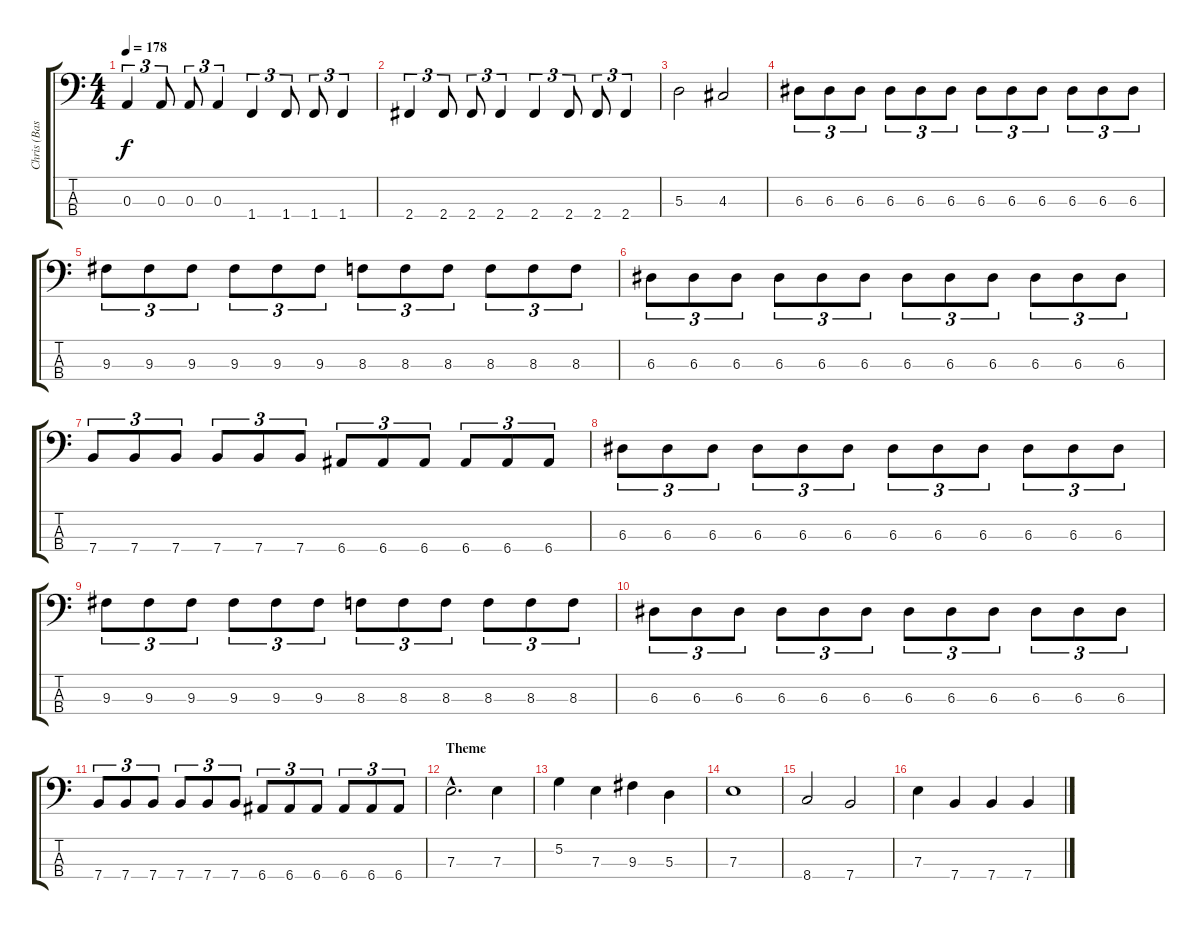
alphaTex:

\track ("Chris (Bass)" "Chris (Bas") {instrument electricbassfinger}
\staff {score tabs}
\tuning (G2 D2 A1 E1) {hide}
\ts (4 4)
\tempo 178
\clef f4
\ks c
0.3.4{tu (3 2) dy f} 0.3.8{tu (3 2)} 0.3.8{tu (3 2)} 0.3.4{tu (3 2)} 1.4.4{tu (3 2)} 1.4.8{tu (3 2)} 1.4.8{tu (3 2)} 1.4.4{tu (3 2)} |
2.4.4{tu (3 2)} 2.4.8{tu (3 2)} 2.4.8{tu (3 2)} 2.4.4{tu (3 2)} 2.4.4{tu (3 2)} 2.4.8{tu (3 2)} 2.4.8{tu (3 2)} 2.4.4{tu (3 2)} |
5.3.2 4.3.2 |
6.3.8{tu (3 2)} 6.3.8{tu (3 2)} 6.3.8{tu (3 2)} 6.3.8{tu (3 2)} 6.3.8{tu (3 2)} 6.3.8{tu (3 2)} 6.3.8{tu (3 2)} 6.3.8{tu (3 2)} 6.3.8{tu (3 2)} 6.3.8{tu (3 2)} 6.3.8{tu (3 2)} 6.3.8{tu (3 2)} |
9.3.8{tu (3 2)} 9.3.8{tu (3 2)} 9.3.8{tu (3 2)} 9.3.8{tu (3 2)} 9.3.8{tu (3 2)} 9.3.8{tu (3 2)} 8.3.8{tu (3 2)} 8.3.8{tu (3 2)} 8.3.8{tu (3 2)} 8.3.8{tu (3 2)} 8.3.8{tu (3 2)} 8.3.8{tu (3 2)} |
6.3.8{tu (3 2)} 6.3.8{tu (3 2)} 6.3.8{tu (3 2)} 6.3.8{tu (3 2)} 6.3.8{tu (3 2)} 6.3.8{tu (3 2)} 6.3.8{tu (3 2)} 6.3.8{tu (3 2)} 6.3.8{tu (3 2)} 6.3.8{tu (3 2)} 6.3.8{tu (3 2)} 6.3.8{tu (3 2)} |
7.4.8{tu (3 2)} 7.4.8{tu (3 2)} 7.4.8{tu (3 2)} 7.4.8{tu (3 2)} 7.4.8{tu (3 2)} 7.4.8{tu (3 2)} 6.4.8{tu (3 2)} 6.4.8{tu (3 2)} 6.4.8{tu (3 2)} 6.4.8{tu (3 2)} 6.4.8{tu (3 2)} 6.4.8{tu (3 2)} |
6.3.8{tu (3 2)} 6.3.8{tu (3 2)} 6.3.8{tu (3 2)} 6.3.8{tu (3 2)} 6.3.8{tu (3 2)} 6.3.8{tu (3 2)} 6.3.8{tu (3 2)} 6.3.8{tu (3 2)} 6.3.8{tu (3 2)} 6.3.8{tu (3 2)} 6.3.8{tu (3 2)} 6.3.8{tu (3 2)} |
9.3.8{tu (3 2)} 9.3.8{tu (3 2)} 9.3.8{tu (3 2)} 9.3.8{tu (3 2)} 9.3.8{tu (3 2)} 9.3.8{tu (3 2)} 8.3.8{tu (3 2)} 8.3.8{tu (3 2)} 8.3.8{tu (3 2)} 8.3.8{tu (3 2)} 8.3.8{tu (3 2)} 8.3.8{tu (3 2)} |
6.3.8{tu (3 2)} 6.3.8{tu (3 2)} 6.3.8{tu (3 2)} 6.3.8{tu (3 2)} 6.3.8{tu (3 2)} 6.3.8{tu (3 2)} 6.3.8{tu (3 2)} 6.3.8{tu (3 2)} 6.3.8{tu (3 2)} 6.3.8{tu (3 2)} 6.3.8{tu (3 2)} 6.3.8{tu (3 2)} |
7.4.8{tu (3 2)} 7.4.8{tu (3 2)} 7.4.8{tu (3 2)} 7.4.8{tu (3 2)} 7.4.8{tu (3 2)} 7.4.8{tu (3 2)} 6.4.8{tu (3 2)} 6.4.8{tu (3 2)} 6.4.8{tu (3 2)} 6.4.8{tu (3 2)} 6.4.8{tu (3 2)} 6.4.8{tu (3 2)} |
\section ("" "Theme")
7.3{hac}.2{d} 7.3.4 |
5.2.4 7.3.4 9.3.4 5.3.4 |
7.3.1 |
8.4.2 7.4.2 |
7.3.4 7.4.4 7.4.4 7.4.4
